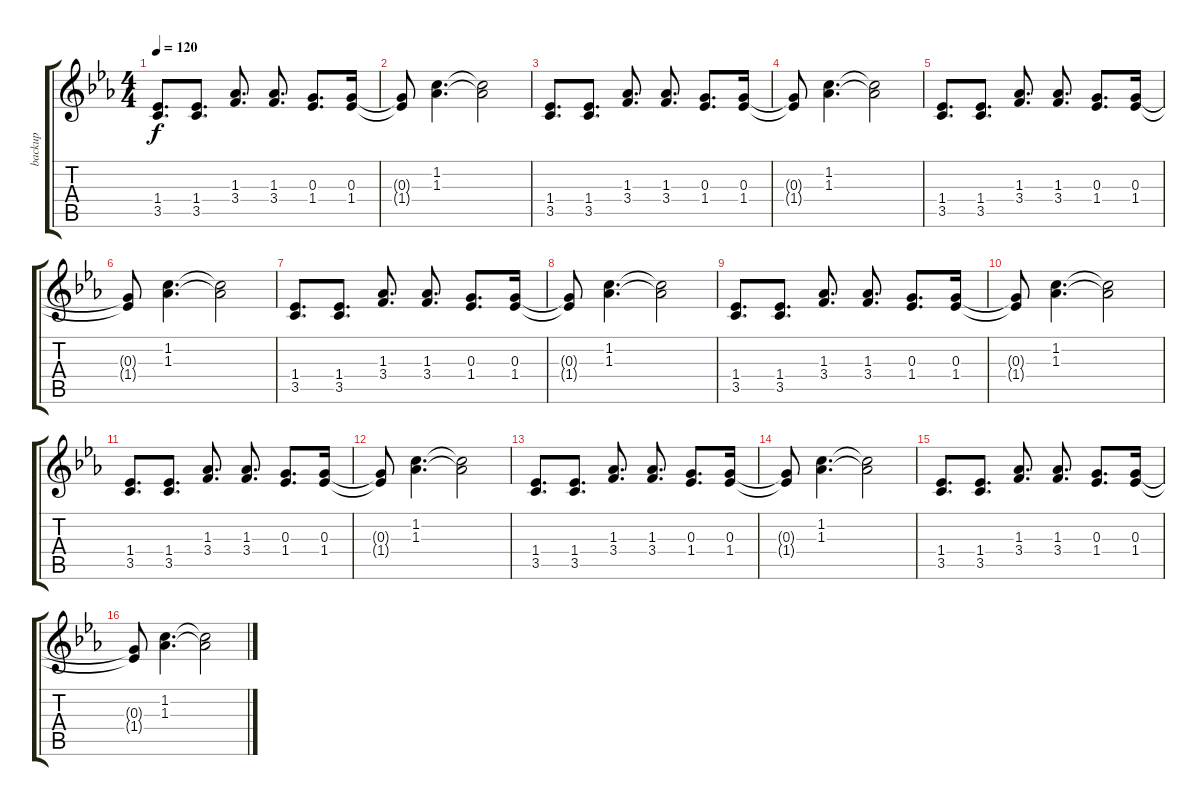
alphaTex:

\track ("backup" "backup") {instrument overdrivenguitar}
\staff {score tabs}
\tuning (E4 B3 G3 D3 A2 E2) {hide}
\ts (4 4)
\tempo 120
\clef g2
\ks cminor
(1.4 3.5).8{d dy f} (1.4 3.5).8{d} (1.3 3.4).8{d} (1.3 3.4).8{d} (0.3 1.4).8{d} (0.3 1.4).16 |
(0.3{t} 1.4{t}).8 (1.2 1.3).4{d} (1.2{t} 1.3{t}).2 |
(1.4 3.5).8{d} (1.4 3.5).8{d} (1.3 3.4).8{d} (1.3 3.4).8{d} (0.3 1.4).8{d} (0.3 1.4).16 |
(0.3{t} 1.4{t}).8 (1.2 1.3).4{d} (1.2{t} 1.3{t}).2 |
(1.4 3.5).8{d} (1.4 3.5).8{d} (1.3 3.4).8{d} (1.3 3.4).8{d} (0.3 1.4).8{d} (0.3 1.4).16 |
(0.3{t} 1.4{t}).8 (1.2 1.3).4{d} (1.2{t} 1.3{t}).2 |
(1.4 3.5).8{d} (1.4 3.5).8{d} (1.3 3.4).8{d} (1.3 3.4).8{d} (0.3 1.4).8{d} (0.3 1.4).16 |
(0.3{t} 1.4{t}).8 (1.2 1.3).4{d} (1.2{t} 1.3{t}).2 |
(1.4 3.5).8{d} (1.4 3.5).8{d} (1.3 3.4).8{d} (1.3 3.4).8{d} (0.3 1.4).8{d} (0.3 1.4).16 |
(0.3{t} 1.4{t}).8 (1.2 1.3).4{d} (1.2{t} 1.3{t}).2 |
(1.4 3.5).8{d} (1.4 3.5).8{d} (1.3 3.4).8{d} (1.3 3.4).8{d} (0.3 1.4).8{d} (0.3 1.4).16 |
(0.3{t} 1.4{t}).8 (1.2 1.3).4{d} (1.2{t} 1.3{t}).2 |
(1.4 3.5).8{d} (1.4 3.5).8{d} (1.3 3.4).8{d} (1.3 3.4).8{d} (0.3 1.4).8{d} (0.3 1.4).16 |
(0.3{t} 1.4{t}).8 (1.2 1.3).4{d} (1.2{t} 1.3{t}).2 |
(1.4 3.5).8{d} (1.4 3.5).8{d} (1.3 3.4).8{d} (1.3 3.4).8{d} (0.3 1.4).8{d} (0.3 1.4).16 |
(0.3{t} 1.4{t}).8 (1.2 1.3).4{d} (1.2{t} 1.3{t}).2
